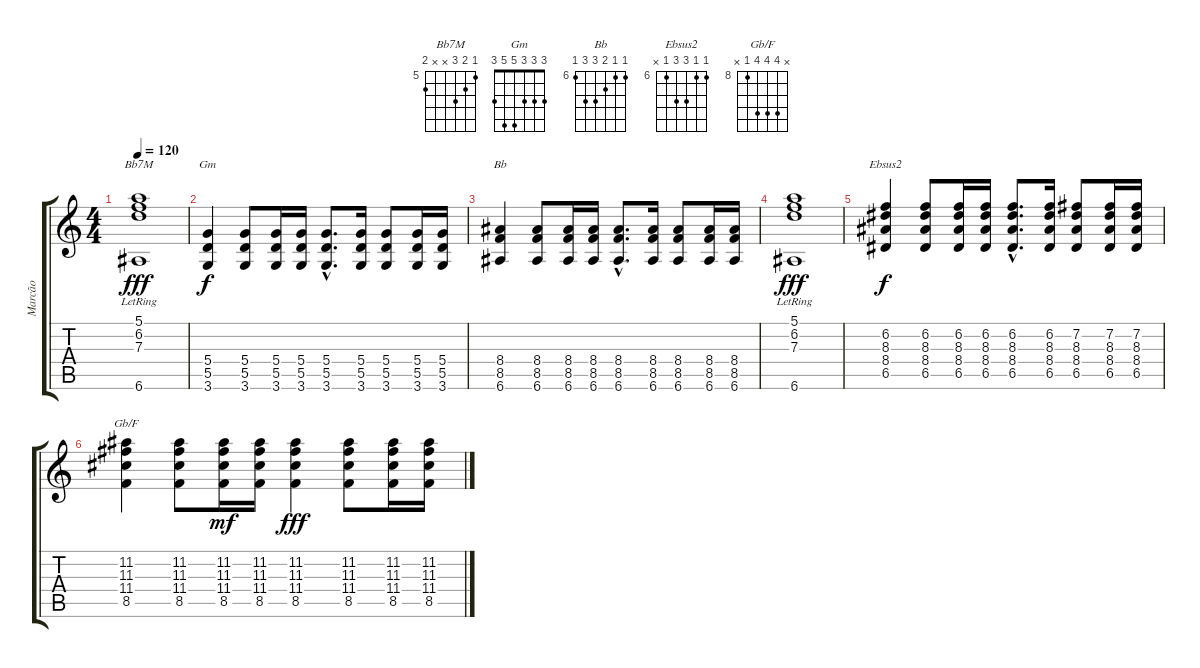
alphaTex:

\track ("Marcão" "Marcão") {instrument distortionguitar}
\staff {score tabs}
\tuning (E4 B3 G3 D3 A2 E2) {hide}
\chord ("Bb7M" 5 6 7 x x 6) {firstfret 5}
\chord ("Gm" 3 3 3 5 5 3)
\chord ("Bb" 6 6 7 8 8 6) {firstfret 6}
\chord ("Ebsus2" 6 6 8 8 6 x) {firstfret 6}
\chord ("Gb/F" x 11 11 11 8 x) {firstfret 8}
\ts (4 4)
\tempo 120
\clef g2
\ks c
(5.1{lr} 6.2 7.3{lr} 6.6).1{ch "Bb7M" dy fff} |
(5.4 5.5 3.6).4{ch "Gm" dy f} (5.4 5.5 3.6).8 (5.4 5.5 3.6).16 (5.4 5.5 3.6).16 (5.4{hac} 5.5{hac} 3.6{hac}).8{d} (5.4 5.5 3.6).16 (5.4 5.5 3.6).8 (5.4 5.5 3.6).16 (5.4 5.5 3.6).16 |
(8.4 8.5 6.6).4{ch "Bb"} (8.4 8.5 6.6).8 (8.4 8.5 6.6).16 (8.4 8.5 6.6).16 (8.4{hac} 8.5{hac} 6.6{hac}).8{d} (8.4 8.5 6.6).16 (8.4 8.5 6.6).8 (8.4 8.5 6.6).16 (8.4 8.5 6.6).16 |
(5.1{lr} 6.2{lr} 7.3{lr} 6.6{lr}).1{dy fff} |
(6.2 8.3 8.4 6.5).4{ch "Ebsus2" dy f} (6.2 8.3 8.4 6.5).8 (6.2 8.3 8.4 6.5).16 (6.2 8.3 8.4 6.5).16 (6.2{hac} 8.3{hac} 8.4{hac} 6.5{hac}).8{d} (6.2 8.3 8.4 6.5).16 (7.2 8.3 8.4 6.5).8 (7.2 8.3 8.4 6.5).16 (7.2 8.3 8.4 6.5).16 |
(11.2 11.3 11.4 8.5).4{ch "Gb/F"} (11.2 11.3 11.4 8.5).8 (11.2 11.3 11.4 8.5).16{dy mf} (11.2 11.3 11.4 8.5).16 (11.2 11.3 11.4 8.5).4{dy fff} (11.2 11.3 11.4 8.5).8 (11.2 11.3 11.4 8.5).16 (11.2 11.3 11.4 8.5).16
